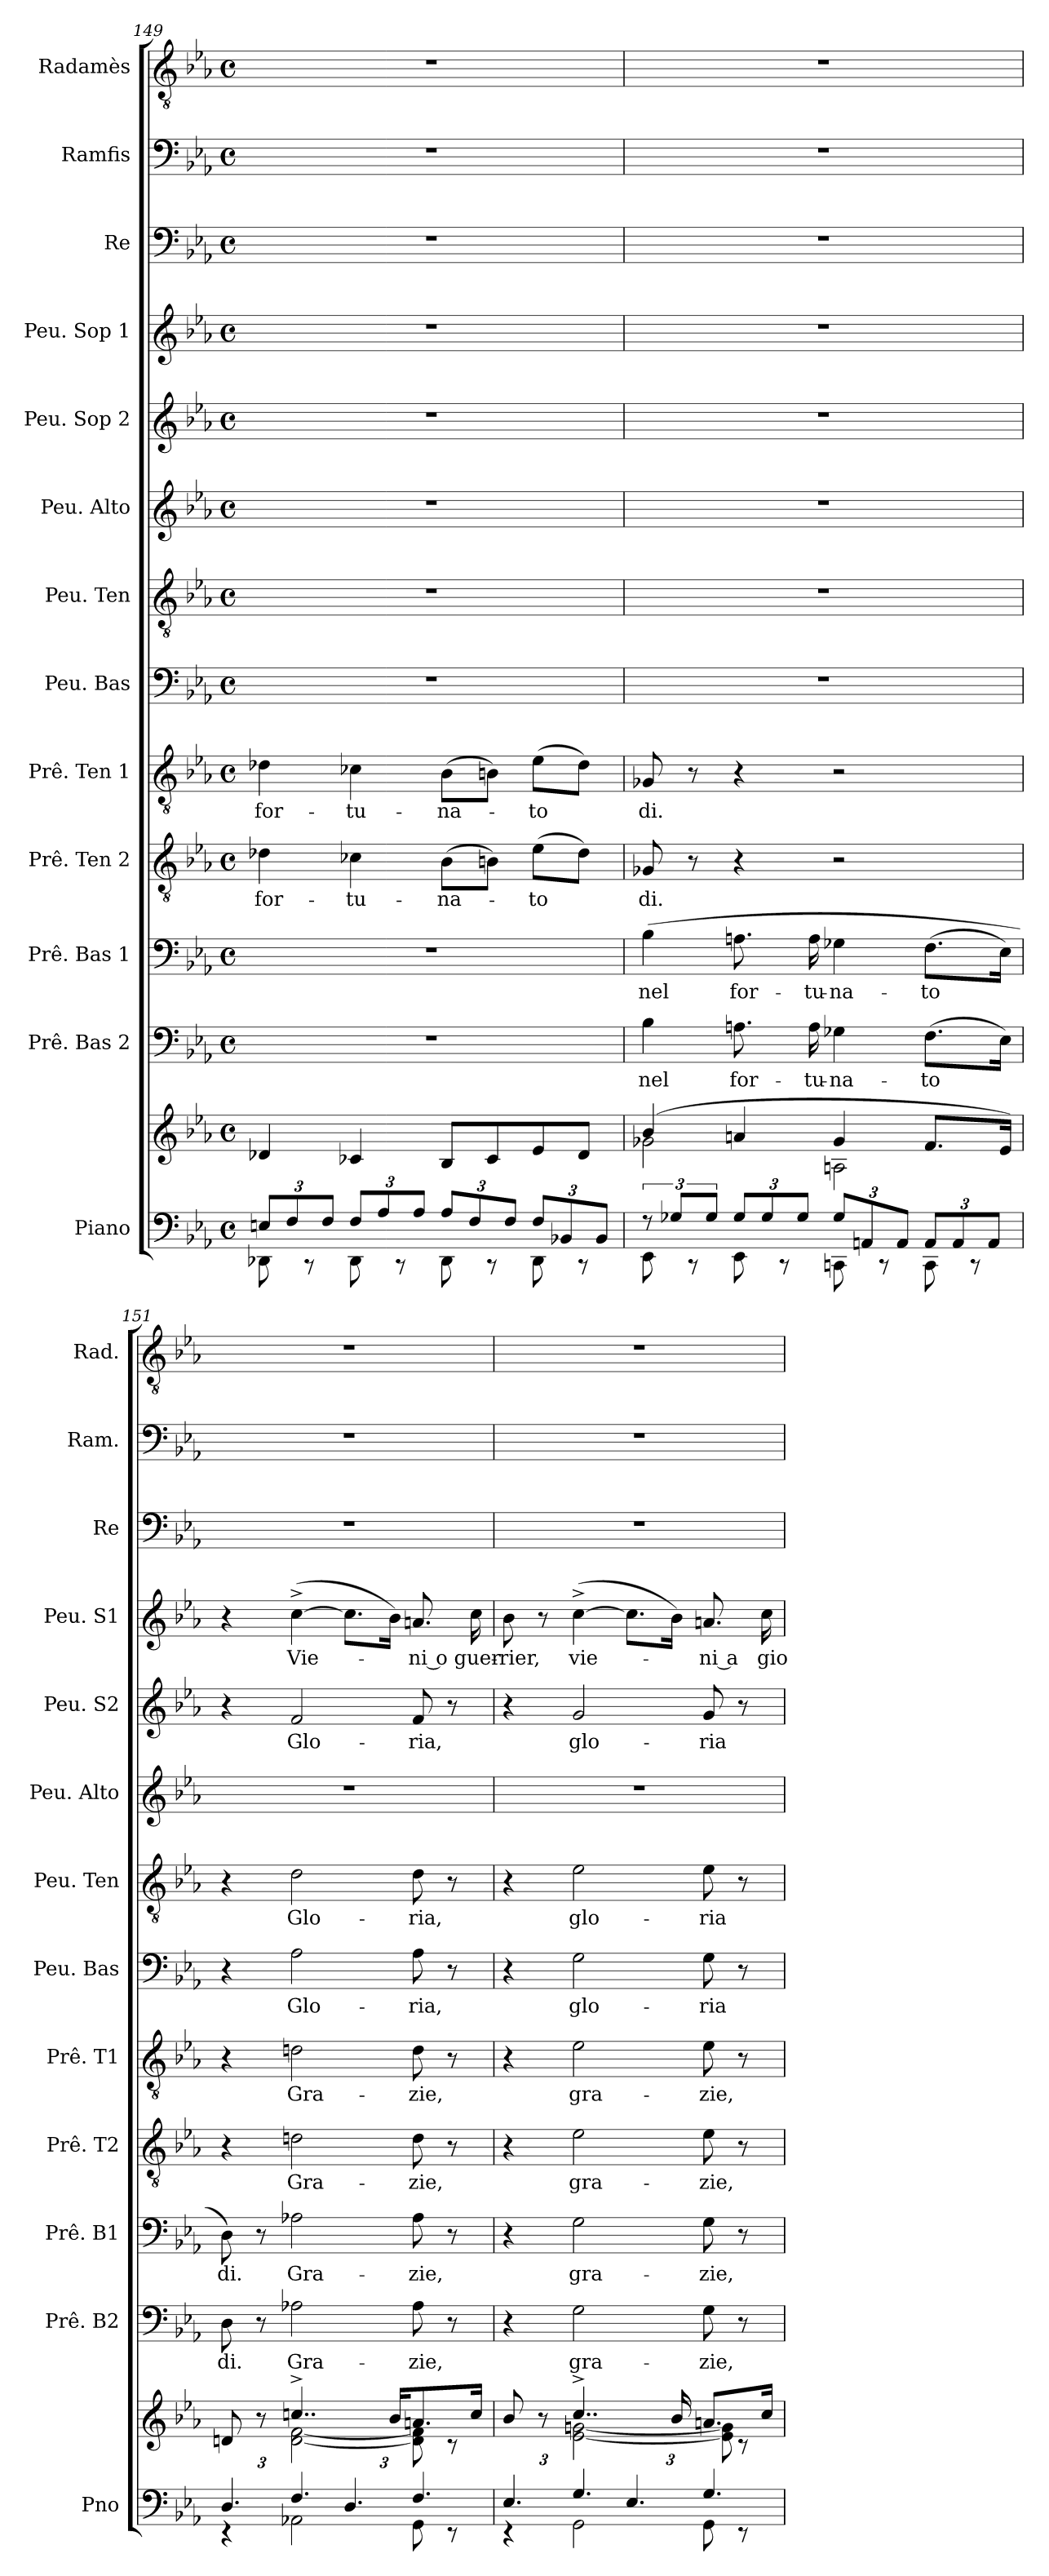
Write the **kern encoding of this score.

**kern	**kern	**kern	**text	**kern	**text	**kern	**text	**kern	**text	**kern	**text	**kern	**text	**kern	**kern	**text	**kern	**text	**kern	**kern	**kern
*part13	*part13	*part12	*part12	*part11	*part11	*part10	*part10	*part9	*part9	*part8	*part8	*part7	*part7	*part6	*part5	*part5	*part4	*part4	*part3	*part2	*part1
*staff14	*staff13	*staff12	*staff12	*staff11	*staff11	*staff10	*staff10	*staff9	*staff9	*staff8	*staff8	*staff7	*staff7	*staff6	*staff5	*staff5	*staff4	*staff4	*staff3	*staff2	*staff1
*I"Piano	*	*I"Prê. Bas 2	*	*I"Prê. Bas 1	*	*I"Prê. Ten 2	*	*I"Prê. Ten 1	*	*I"Peu. Bas	*	*I"Peu. Ten	*	*I"Peu. Alto	*I"Peu. Sop 2	*	*I"Peu. Sop 1	*	*I"Re	*I"Ramfis	*I"Radamès
*I'Pno	*	*I'Prê. B2	*	*I'Prê. B1	*	*I'Prê. T2	*	*I'Prê. T1	*	*I'Peu. Bas	*	*I'Peu. Ten	*	*I'Peu. Alto	*I'Peu. S2	*	*I'Peu. S1	*	*I'Re	*I'Ram.	*I'Rad.
*clefF4	*clefG2	*clefF4	*	*clefF4	*	*clefGv2	*	*clefGv2	*	*clefF4	*	*clefGv2	*	*clefG2	*clefG2	*	*clefG2	*	*clefF4	*clefF4	*clefGv2
*k[b-e-a-]	*k[b-e-a-]	*k[b-e-a-]	*	*k[b-e-a-]	*	*k[b-e-a-]	*	*k[b-e-a-]	*	*k[b-e-a-]	*	*k[b-e-a-]	*	*k[b-e-a-]	*k[b-e-a-]	*	*k[b-e-a-]	*	*k[b-e-a-]	*k[b-e-a-]	*k[b-e-a-]
*M4/4	*M4/4	*M4/4	*	*M4/4	*	*M4/4	*	*M4/4	*	*M4/4	*	*M4/4	*	*M4/4	*M4/4	*	*M4/4	*	*M4/4	*M4/4	*M4/4
*met(c)	*met(c)	*met(c)	*	*met(c)	*	*met(c)	*	*met(c)	*	*met(c)	*	*met(c)	*	*met(c)	*met(c)	*	*met(c)	*	*met(c)	*met(c)	*met(c)
*Xbrackettup	*	*	*	*	*	*	*	*	*	*	*	*	*	*	*	*	*	*	*	*	*
=149	=149	=149	=149	=149	=149	=149	=149	=149	=149	=149	=149	=149	=149	=149	=149	=149	=149	=149	=149	=149	=149
*^	*	*	*	*	*	*	*	*	*	*	*	*	*	*	*	*	*	*	*	*	*
!	!	!	!	!	!	!	!	!LO:LY:b:color=#0055FF	!	!LO:LY:b:color=#0055FF	!	!	!	!	!	!	!	!	!	!	!	!
12En/L	8DD-X\	4d-X/	1r	.	1r	.	4d-X\	for-	4d-X\	for-	1r	.	1r	.	1r	1r	.	1r	.	1r	1r	1r
12F/	.	.	.	.	.	.	.	.	.	.	.	.	.	.	.	.	.	.	.	.	.	.
.	8r	.	.	.	.	.	.	.	.	.	.	.	.	.	.	.	.	.	.	.	.	.
12F/J	.	.	.	.	.	.	.	.	.	.	.	.	.	.	.	.	.	.	.	.	.	.
!	!	!	!	!	!	!	!	!LO:LY:b:color=#0055FF	!	!LO:LY:b:color=#0055FF	!	!	!	!	!	!	!	!	!	!	!	!
12F/L	8DD-\	4c-X/	.	.	.	.	4c-X\	-tu-	4c-X\	-tu-	.	.	.	.	.	.	.	.	.	.	.	.
12A-/	.	.	.	.	.	.	.	.	.	.	.	.	.	.	.	.	.	.	.	.	.	.
.	8r	.	.	.	.	.	.	.	.	.	.	.	.	.	.	.	.	.	.	.	.	.
12A-/J	.	.	.	.	.	.	.	.	.	.	.	.	.	.	.	.	.	.	.	.	.	.
!	!	!	!	!	!	!	!	!LO:LY:b:color=#0055FF	!	!LO:LY:b:color=#0055FF	!	!	!	!	!	!	!	!	!	!	!	!
12A-/L	8DD-\	8B-/L	.	.	.	.	(>8B-\L	-na-	(>8B-\L	-na-	.	.	.	.	.	.	.	.	.	.	.	.
12F/	.	.	.	.	.	.	.	.	.	.	.	.	.	.	.	.	.	.	.	.	.	.
.	8r	8c-/	.	.	.	.	8Bn\J)	.	8Bn\J)	.	.	.	.	.	.	.	.	.	.	.	.	.
12F/J	.	.	.	.	.	.	.	.	.	.	.	.	.	.	.	.	.	.	.	.	.	.
!	!	!	!	!	!	!	!	!LO:LY:b:color=#0055FF	!	!LO:LY:b:color=#0055FF	!	!	!	!	!	!	!	!	!	!	!	!
12F/L	8DD-\	8e-/	.	.	.	.	(>8e-\L	-to	(>8e-\L	-to	.	.	.	.	.	.	.	.	.	.	.	.
12BB-X/	.	.	.	.	.	.	.	.	.	.	.	.	.	.	.	.	.	.	.	.	.	.
.	8r	8d-/J	.	.	.	.	8d-\J)	.	8d-\J)	.	.	.	.	.	.	.	.	.	.	.	.	.
12BB-/J	.	.	.	.	.	.	.	.	.	.	.	.	.	.	.	.	.	.	.	.	.	.
=150	=150	=150	=150	=150	=150	=150	=150	=150	=150	=150	=150	=150	=150	=150	=150	=150	=150	=150	=150	=150	=150	=150
*brackettup	*	*	*	*	*	*	*	*	*	*	*	*	*	*	*	*	*	*	*	*	*	*
*	*	*^	*	*	*	*	*	*	*	*	*	*	*	*	*	*	*	*	*	*	*	*
!	!	!	!	!	!LO:LY:b:color=#0055FF	!	!LO:LY:b:color=#0055FF	!	!LO:LY:b:color=#0055FF	!	!LO:LY:b:color=#0055FF	!	!	!	!	!	!	!	!	!	!	!	!
12r	8EE-\	(>4b-/	2g-X\	4B-\	nel	(>4B-\	nel	8G-X/	di.	8G-X/	di.	1r	.	1r	.	1r	1r	.	1r	.	1r	1r	1r
12G-X/L	.	.	.	.	.	.	.	.	.	.	.	.	.	.	.	.	.	.	.	.	.	.	.
.	8r	.	.	.	.	.	.	8r	.	8r	.	.	.	.	.	.	.	.	.	.	.	.	.
12G-/J	.	.	.	.	.	.	.	.	.	.	.	.	.	.	.	.	.	.	.	.	.	.	.
*Xbrackettup	*	*	*	*	*	*	*	*	*	*	*	*	*	*	*	*	*	*	*	*	*	*	*
!	!	!	!	!	!LO:LY:b:color=#0055FF	!	!LO:LY:b:color=#0055FF	!	!	!	!	!	!	!	!	!	!	!	!	!	!	!	!
12G-/L	8EE-\	4an/	.	8.An\	for-	8.An\	for-	4r	.	4r	.	.	.	.	.	.	.	.	.	.	.	.	.
12G-/	.	.	.	.	.	.	.	.	.	.	.	.	.	.	.	.	.	.	.	.	.	.	.
.	8r	.	.	.	.	.	.	.	.	.	.	.	.	.	.	.	.	.	.	.	.	.	.
12G-/J	.	.	.	.	.	.	.	.	.	.	.	.	.	.	.	.	.	.	.	.	.	.	.
!	!	!	!	!	!LO:LY:b:color=#0055FF	!	!LO:LY:b:color=#0055FF	!	!	!	!	!	!	!	!	!	!	!	!	!	!	!	!
.	.	.	.	16A\	-tu-	16A\	-tu-	.	.	.	.	.	.	.	.	.	.	.	.	.	.	.	.
!	!	!	!	!	!LO:LY:b:color=#0055FF	!	!LO:LY:b:color=#0055FF	!	!	!	!	!	!	!	!	!	!	!	!	!	!	!	!
12G-/L	8CCn\	4g-/	2An\	4G-X\	-na-	4G-X\	-na-	2r	.	2r	.	.	.	.	.	.	.	.	.	.	.	.	.
12AAn/	.	.	.	.	.	.	.	.	.	.	.	.	.	.	.	.	.	.	.	.	.	.	.
.	8r	.	.	.	.	.	.	.	.	.	.	.	.	.	.	.	.	.	.	.	.	.	.
12AA/J	.	.	.	.	.	.	.	.	.	.	.	.	.	.	.	.	.	.	.	.	.	.	.
!	!	!	!	!	!LO:LY:b:color=#0055FF	!	!LO:LY:b:color=#0055FF	!	!	!	!	!	!	!	!	!	!	!	!	!	!	!	!
12AA/L	8CC\	8.f/L	.	(>8.F\L	-to	(>8.F\L	-to	.	.	.	.	.	.	.	.	.	.	.	.	.	.	.	.
12AA/	.	.	.	.	.	.	.	.	.	.	.	.	.	.	.	.	.	.	.	.	.	.	.
.	8r	.	.	.	.	.	.	.	.	.	.	.	.	.	.	.	.	.	.	.	.	.	.
12AA/J	.	.	.	.	.	.	.	.	.	.	.	.	.	.	.	.	.	.	.	.	.	.	.
.	.	16e-/Jk)	.	16E-\Jk)	.	16E-\Jk)	.	.	.	.	.	.	.	.	.	.	.	.	.	.	.	.	.
!!LO:PB:g=z
=151	=151	=151	=151	=151	=151	=151	=151	=151	=151	=151	=151	=151	=151	=151	=151	=151	=151	=151	=151	=151	=151	=151	=151
!	!	!	!	!	!LO:LY:b:color=#0055FF	!	!LO:LY:b:color=#0055FF	!	!	!	!	!	!	!	!	!	!	!	!	!	!	!	!
6.D/	4r	8dn/	4ryy	8D\	di.	8D\)	di.	4r	.	4r	.	4r	.	4r	.	1r	4r	.	4r	.	1r	1r	1r
.	.	8r	.	8r	.	8r	.	.	.	.	.	.	.	.	.	.	.	.	.	.	.	.	.
!	!	!	!	!	!LO:LY:b:color=#0055FF	!	!LO:LY:b:color=#0055FF	!	!LO:LY:b:color=#0055FF	!	!LO:LY:b:color=#0055FF	!	!LO:LY:b:color=#0055FF	!	!LO:LY:b:color=#0055FF	!	!	!LO:LY:b:color=#0055FF	!	!LO:LY:b:color=#0055FF	!	!	!
6.F/	2AA-X\	4..ccn^/	[2d\ [2f\	2A-X\	Gra-	2A-X\	Gra-	2dn\	Gra-	2dn\	Gra-	2A-\	Glo-	2d\	Glo-	.	2f/	Glo-	(>[4cc^\	Vie-	.	.	.
6.D/	.	.	.	.	.	.	.	.	.	.	.	.	.	.	.	.	.	.	8.cc\L]	.	.	.	.
.	.	16b-/KL	.	.	.	.	.	.	.	.	.	.	.	.	.	.	.	.	16b-\Jk)	.	.	.	.
!	!	!	!	!	!LO:LY:b:color=#0055FF	!	!LO:LY:b:color=#0055FF	!	!LO:LY:b:color=#0055FF	!	!LO:LY:b:color=#0055FF	!	!LO:LY:b:color=#0055FF	!	!LO:LY:b:color=#0055FF	!	!	!LO:LY:b:color=#0055FF	!	!LO:LY:b:color=#0055FF	!	!	!
6.F/	8GG\	8.an/	8d\] 8f\]	8A-\	-zie,	8A-\	-zie,	8d\	-zie,	8d\	-zie,	8A-\	-ria,	8d\	-ria,	.	8f/	-ria,	8.an/	ni o	.	.	.
.	8r	.	8r	8r	.	8r	.	8r	.	8r	.	8r	.	8r	.	.	8r	.	.	.	.	.	.
!	!	!	!	!	!	!	!	!	!	!	!	!	!	!	!	!	!	!	!	!LO:LY:b:color=#0055FF	!	!	!
.	.	16cc/Jk	.	.	.	.	.	.	.	.	.	.	.	.	.	.	.	.	16cc\	guer-	.	.	.
=152	=152	=152	=152	=152	=152	=152	=152	=152	=152	=152	=152	=152	=152	=152	=152	=152	=152	=152	=152	=152	=152	=152	=152
!	!	!	!	!	!	!	!	!	!	!	!	!	!	!	!	!	!	!	!	!LO:LY:b:color=#0055FF	!	!	!
6.E-/	4r	8b-/	4ryy	4r	.	4r	.	4r	.	4r	.	4r	.	4r	.	1r	4r	.	8b-\	-rier,	1r	1r	1r
.	.	8r	.	.	.	.	.	.	.	.	.	.	.	.	.	.	.	.	8r	.	.	.	.
!	!	!	!	!	!LO:LY:b:color=#0055FF	!	!LO:LY:b:color=#0055FF	!	!LO:LY:b:color=#0055FF	!	!LO:LY:b:color=#0055FF	!	!LO:LY:b:color=#0055FF	!	!LO:LY:b:color=#0055FF	!	!	!LO:LY:b:color=#0055FF	!	!LO:LY:b:color=#0055FF	!	!	!
6.G/	2GG\	4..cc^/	[2e-\ [2gn\	2G\	gra-	2G\	gra-	2e-\	gra-	2e-\	gra-	2G\	glo-	2e-\	glo-	.	2g/	glo-	(>[4cc^\	vie-	.	.	.
6.E-/	.	.	.	.	.	.	.	.	.	.	.	.	.	.	.	.	.	.	8.cc\L]	.	.	.	.
.	.	16b-/	.	.	.	.	.	.	.	.	.	.	.	.	.	.	.	.	16b-\Jk)	.	.	.	.
!	!	!	!	!	!LO:LY:b:color=#0055FF	!	!LO:LY:b:color=#0055FF	!	!LO:LY:b:color=#0055FF	!	!LO:LY:b:color=#0055FF	!	!LO:LY:b:color=#0055FF	!	!LO:LY:b:color=#0055FF	!	!	!LO:LY:b:color=#0055FF	!	!LO:LY:b:color=#0055FF	!	!	!
6.G/	8GG\	8.an/L	8e-\] 8g\]	8G\	-zie,	8G\	-zie,	8e-\	-zie,	8e-\	-zie,	8G\	-ria	8e-\	-ria	.	8g/	-ria	8.an/	ni a	.	.	.
.	8r	.	8r	8r	.	8r	.	8r	.	8r	.	8r	.	8r	.	.	8r	.	.	.	.	.	.
!	!	!	!	!	!	!	!	!	!	!	!	!	!	!	!	!	!	!	!	!LO:LY:b:color=#0055FF	!	!	!
.	.	16cc/Jk	.	.	.	.	.	.	.	.	.	.	.	.	.	.	.	.	16cc\	gio-	.	.	.
*v	*v	*	*	*	*	*	*	*	*	*	*	*	*	*	*	*	*	*	*	*	*	*	*
*	*v	*v	*	*	*	*	*	*	*	*	*	*	*	*	*	*	*	*	*	*	*	*
=	=	=	=	=	=	=	=	=	=	=	=	=	=	=	=	=	=	=	=	=	=
*-	*-	*-	*-	*-	*-	*-	*-	*-	*-	*-	*-	*-	*-	*-	*-	*-	*-	*-	*-	*-	*-
